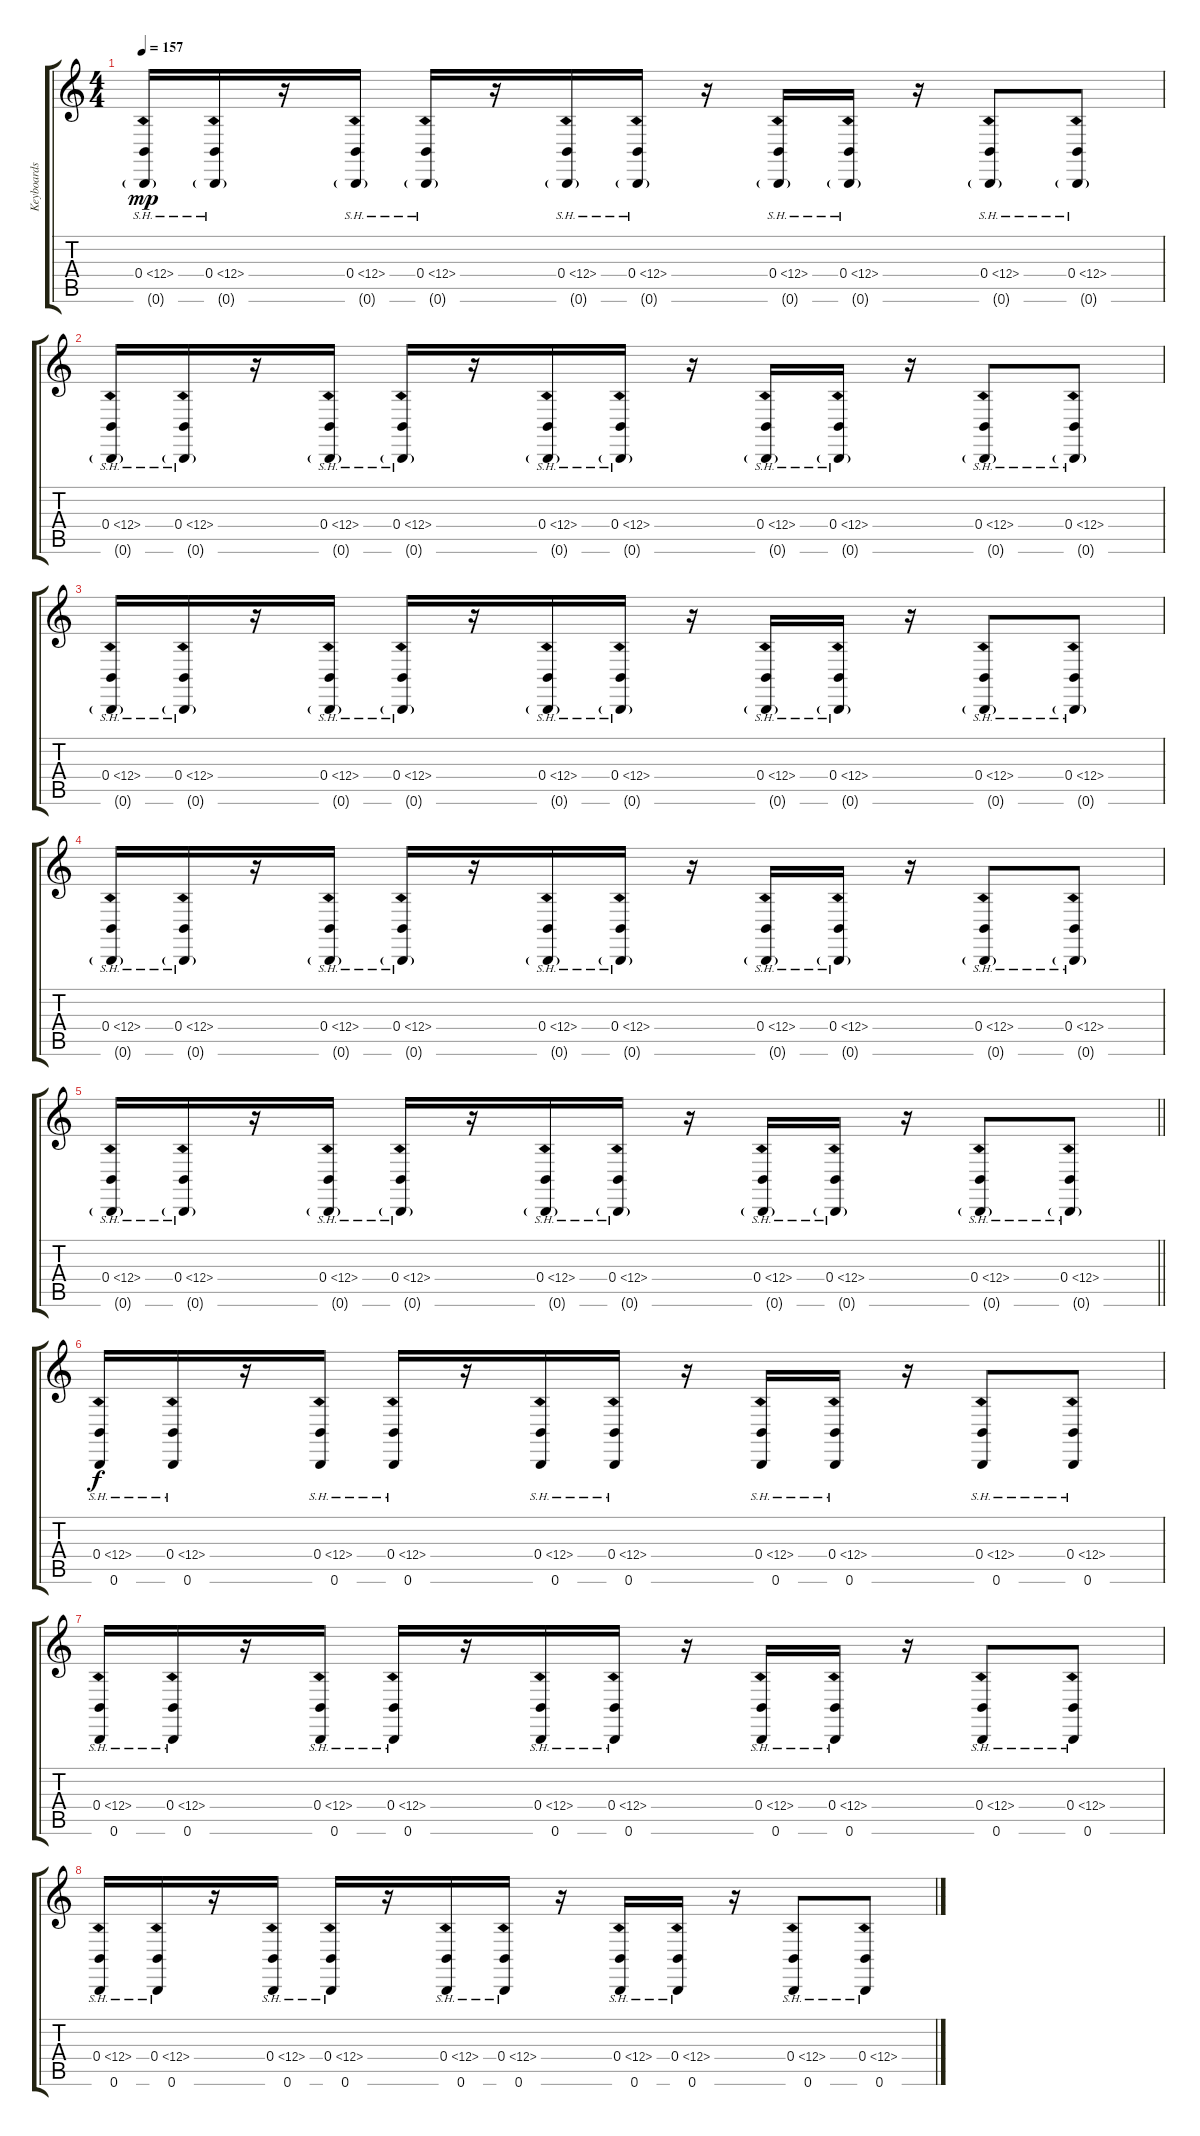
\track ("Keyboards" "Keyboards") {instrument lead1square}
\staff {score tabs}
\tuning (Db4 Ab3 E3 B2 Gb2 B1) {hide}
\ts (4 4)
\tempo 157
\clef g2
\ks c
(0.4{sh 12} 0.6{g}).16{dy mp} (0.4{sh 12} 0.6{g}).16 r.16 (0.4{sh 12} 0.6{g}).16 (0.4{sh 12} 0.6{g}).16 r.16 (0.4{sh 12} 0.6{g}).16 (0.4{sh 12} 0.6{g}).16 r.16 (0.4{sh 12} 0.6{g}).16 (0.4{sh 12} 0.6{g}).16 r.16 (0.4{sh 12} 0.6{g}).8 (0.4{sh 12} 0.6{g}).8 |
(0.4{sh 12} 0.6{g}).16 (0.4{sh 12} 0.6{g}).16 r.16 (0.4{sh 12} 0.6{g}).16 (0.4{sh 12} 0.6{g}).16 r.16 (0.4{sh 12} 0.6{g}).16 (0.4{sh 12} 0.6{g}).16 r.16 (0.4{sh 12} 0.6{g}).16 (0.4{sh 12} 0.6{g}).16 r.16 (0.4{sh 12} 0.6{g}).8 (0.4{sh 12} 0.6{g}).8 |
(0.4{sh 12} 0.6{g}).16 (0.4{sh 12} 0.6{g}).16 r.16 (0.4{sh 12} 0.6{g}).16 (0.4{sh 12} 0.6{g}).16 r.16 (0.4{sh 12} 0.6{g}).16 (0.4{sh 12} 0.6{g}).16 r.16 (0.4{sh 12} 0.6{g}).16 (0.4{sh 12} 0.6{g}).16 r.16 (0.4{sh 12} 0.6{g}).8 (0.4{sh 12} 0.6{g}).8 |
(0.4{sh 12} 0.6{g}).16 (0.4{sh 12} 0.6{g}).16 r.16 (0.4{sh 12} 0.6{g}).16 (0.4{sh 12} 0.6{g}).16 r.16 (0.4{sh 12} 0.6{g}).16 (0.4{sh 12} 0.6{g}).16 r.16 (0.4{sh 12} 0.6{g}).16 (0.4{sh 12} 0.6{g}).16 r.16 (0.4{sh 12} 0.6{g}).8 (0.4{sh 12} 0.6{g}).8 |
\barLineRight lightlight
(0.4{sh 12} 0.6{g}).16 (0.4{sh 12} 0.6{g}).16 r.16 (0.4{sh 12} 0.6{g}).16 (0.4{sh 12} 0.6{g}).16 r.16 (0.4{sh 12} 0.6{g}).16 (0.4{sh 12} 0.6{g}).16 r.16 (0.4{sh 12} 0.6{g}).16 (0.4{sh 12} 0.6{g}).16 r.16 (0.4{sh 12} 0.6{g}).8 (0.4{sh 12} 0.6{g}).8 |
\section ("" "")
(0.4{sh 12} 0.6).16{dy f} (0.4{sh 12} 0.6).16 r.16 (0.4{sh 12} 0.6).16 (0.4{sh 12} 0.6).16 r.16 (0.4{sh 12} 0.6).16 (0.4{sh 12} 0.6).16 r.16 (0.4{sh 12} 0.6).16 (0.4{sh 12} 0.6).16 r.16 (0.4{sh 12} 0.6).8 (0.4{sh 12} 0.6).8 |
(0.4{sh 12} 0.6).16 (0.4{sh 12} 0.6).16 r.16 (0.4{sh 12} 0.6).16 (0.4{sh 12} 0.6).16 r.16 (0.4{sh 12} 0.6).16 (0.4{sh 12} 0.6).16 r.16 (0.4{sh 12} 0.6).16 (0.4{sh 12} 0.6).16 r.16 (0.4{sh 12} 0.6).8 (0.4{sh 12} 0.6).8 |
(0.4{sh 12} 0.6).16 (0.4{sh 12} 0.6).16 r.16 (0.4{sh 12} 0.6).16 (0.4{sh 12} 0.6).16 r.16 (0.4{sh 12} 0.6).16 (0.4{sh 12} 0.6).16 r.16 (0.4{sh 12} 0.6).16 (0.4{sh 12} 0.6).16 r.16 (0.4{sh 12} 0.6).8 (0.4{sh 12} 0.6).8
